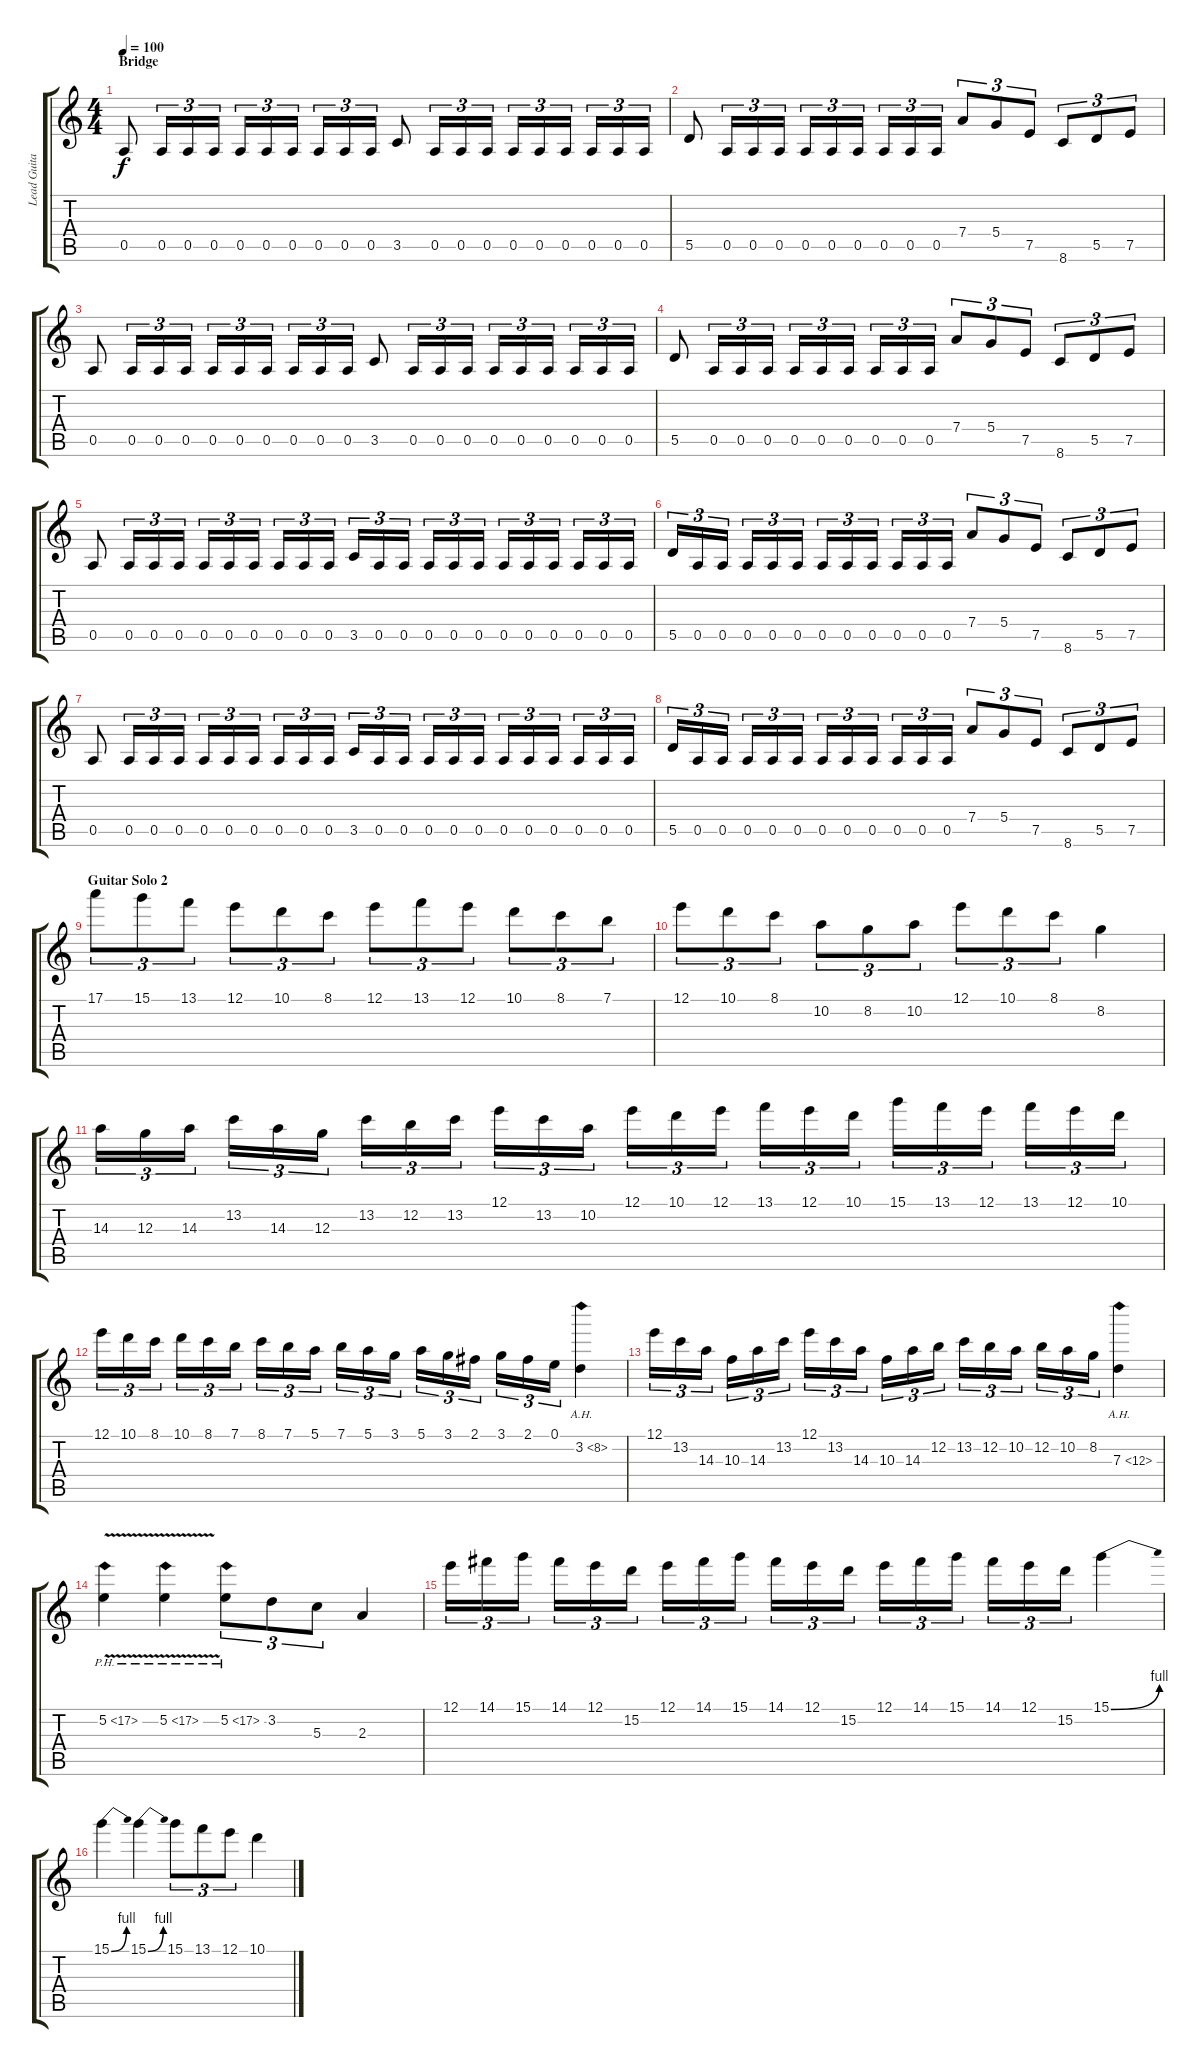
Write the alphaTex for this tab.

\track ("Lead Guitar" "Lead Guita") {instrument distortionguitar}
\staff {score tabs}
\tuning (E4 B3 G3 D3 A2 E2) {hide}
\ts (4 4)
\section ("" "Bridge")
\tempo 100
\clef g2
\ks c
0.5.8{dy f} 0.5.16{tu (3 2)} 0.5.16{tu (3 2)} 0.5.16{tu (3 2)} 0.5.16{tu (3 2)} 0.5.16{tu (3 2)} 0.5.16{tu (3 2)} 0.5.16{tu (3 2)} 0.5.16{tu (3 2)} 0.5.16{tu (3 2)} 3.5.8 0.5.16{tu (3 2)} 0.5.16{tu (3 2)} 0.5.16{tu (3 2)} 0.5.16{tu (3 2)} 0.5.16{tu (3 2)} 0.5.16{tu (3 2)} 0.5.16{tu (3 2)} 0.5.16{tu (3 2)} 0.5.16{tu (3 2)} |
5.5.8 0.5.16{tu (3 2)} 0.5.16{tu (3 2)} 0.5.16{tu (3 2)} 0.5.16{tu (3 2)} 0.5.16{tu (3 2)} 0.5.16{tu (3 2)} 0.5.16{tu (3 2)} 0.5.16{tu (3 2)} 0.5.16{tu (3 2)} 7.4.8{tu (3 2)} 5.4.8{tu (3 2)} 7.5.8{tu (3 2)} 8.6.8{tu (3 2)} 5.5.8{tu (3 2)} 7.5.8{tu (3 2)} |
0.5.8 0.5.16{tu (3 2)} 0.5.16{tu (3 2)} 0.5.16{tu (3 2)} 0.5.16{tu (3 2)} 0.5.16{tu (3 2)} 0.5.16{tu (3 2)} 0.5.16{tu (3 2)} 0.5.16{tu (3 2)} 0.5.16{tu (3 2)} 3.5.8 0.5.16{tu (3 2)} 0.5.16{tu (3 2)} 0.5.16{tu (3 2)} 0.5.16{tu (3 2)} 0.5.16{tu (3 2)} 0.5.16{tu (3 2)} 0.5.16{tu (3 2)} 0.5.16{tu (3 2)} 0.5.16{tu (3 2)} |
5.5.8 0.5.16{tu (3 2)} 0.5.16{tu (3 2)} 0.5.16{tu (3 2)} 0.5.16{tu (3 2)} 0.5.16{tu (3 2)} 0.5.16{tu (3 2)} 0.5.16{tu (3 2)} 0.5.16{tu (3 2)} 0.5.16{tu (3 2)} 7.4.8{tu (3 2)} 5.4.8{tu (3 2)} 7.5.8{tu (3 2)} 8.6.8{tu (3 2)} 5.5.8{tu (3 2)} 7.5.8{tu (3 2)} |
0.5.8 0.5.16{tu (3 2)} 0.5.16{tu (3 2)} 0.5.16{tu (3 2)} 0.5.16{tu (3 2)} 0.5.16{tu (3 2)} 0.5.16{tu (3 2)} 0.5.16{tu (3 2)} 0.5.16{tu (3 2)} 0.5.16{tu (3 2)} 3.5.16{tu (3 2)} 0.5.16{tu (3 2)} 0.5.16{tu (3 2)} 0.5.16{tu (3 2)} 0.5.16{tu (3 2)} 0.5.16{tu (3 2)} 0.5.16{tu (3 2)} 0.5.16{tu (3 2)} 0.5.16{tu (3 2)} 0.5.16{tu (3 2)} 0.5.16{tu (3 2)} 0.5.16{tu (3 2)} |
5.5.16{tu (3 2)} 0.5.16{tu (3 2)} 0.5.16{tu (3 2)} 0.5.16{tu (3 2)} 0.5.16{tu (3 2)} 0.5.16{tu (3 2)} 0.5.16{tu (3 2)} 0.5.16{tu (3 2)} 0.5.16{tu (3 2)} 0.5.16{tu (3 2)} 0.5.16{tu (3 2)} 0.5.16{tu (3 2)} 7.4.8{tu (3 2)} 5.4.8{tu (3 2)} 7.5.8{tu (3 2)} 8.6.8{tu (3 2)} 5.5.8{tu (3 2)} 7.5.8{tu (3 2)} |
0.5.8 0.5.16{tu (3 2)} 0.5.16{tu (3 2)} 0.5.16{tu (3 2)} 0.5.16{tu (3 2)} 0.5.16{tu (3 2)} 0.5.16{tu (3 2)} 0.5.16{tu (3 2)} 0.5.16{tu (3 2)} 0.5.16{tu (3 2)} 3.5.16{tu (3 2)} 0.5.16{tu (3 2)} 0.5.16{tu (3 2)} 0.5.16{tu (3 2)} 0.5.16{tu (3 2)} 0.5.16{tu (3 2)} 0.5.16{tu (3 2)} 0.5.16{tu (3 2)} 0.5.16{tu (3 2)} 0.5.16{tu (3 2)} 0.5.16{tu (3 2)} 0.5.16{tu (3 2)} |
5.5.16{tu (3 2)} 0.5.16{tu (3 2)} 0.5.16{tu (3 2)} 0.5.16{tu (3 2)} 0.5.16{tu (3 2)} 0.5.16{tu (3 2)} 0.5.16{tu (3 2)} 0.5.16{tu (3 2)} 0.5.16{tu (3 2)} 0.5.16{tu (3 2)} 0.5.16{tu (3 2)} 0.5.16{tu (3 2)} 7.4.8{tu (3 2)} 5.4.8{tu (3 2)} 7.5.8{tu (3 2)} 8.6.8{tu (3 2)} 5.5.8{tu (3 2)} 7.5.8{tu (3 2)} |
\section ("" "Guitar Solo 2")
17.1.8{tu (3 2)} 15.1.8{tu (3 2)} 13.1.8{tu (3 2)} 12.1.8{tu (3 2)} 10.1.8{tu (3 2)} 8.1.8{tu (3 2)} 12.1.8{tu (3 2)} 13.1.8{tu (3 2)} 12.1.8{tu (3 2)} 10.1.8{tu (3 2)} 8.1.8{tu (3 2)} 7.1.8{tu (3 2)} |
12.1.8{tu (3 2)} 10.1.8{tu (3 2)} 8.1.8{tu (3 2)} 10.2.8{tu (3 2)} 8.2.8{tu (3 2)} 10.2.8{tu (3 2)} 12.1.8{tu (3 2)} 10.1.8{tu (3 2)} 8.1.8{tu (3 2)} 8.2.4 |
14.3.16{tu (3 2)} 12.3.16{tu (3 2)} 14.3.16{tu (3 2)} 13.2.16{tu (3 2)} 14.3.16{tu (3 2)} 12.3.16{tu (3 2)} 13.2.16{tu (3 2)} 12.2.16{tu (3 2)} 13.2.16{tu (3 2)} 12.1.16{tu (3 2)} 13.2.16{tu (3 2)} 10.2.16{tu (3 2)} 12.1.16{tu (3 2)} 10.1.16{tu (3 2)} 12.1.16{tu (3 2)} 13.1.16{tu (3 2)} 12.1.16{tu (3 2)} 10.1.16{tu (3 2)} 15.1.16{tu (3 2)} 13.1.16{tu (3 2)} 12.1.16{tu (3 2)} 13.1.16{tu (3 2)} 12.1.16{tu (3 2)} 10.1.16{tu (3 2)} |
12.1.16{tu (3 2)} 10.1.16{tu (3 2)} 8.1.16{tu (3 2)} 10.1.16{tu (3 2)} 8.1.16{tu (3 2)} 7.1.16{tu (3 2)} 8.1.16{tu (3 2)} 7.1.16{tu (3 2)} 5.1.16{tu (3 2)} 7.1.16{tu (3 2)} 5.1.16{tu (3 2)} 3.1.16{tu (3 2)} 5.1.16{tu (3 2)} 3.1.16{tu (3 2)} 2.1.16{tu (3 2)} 3.1.16{tu (3 2)} 2.1.16{tu (3 2)} 0.1.16{tu (3 2)} 3.2{ah 5}.4 |
12.1.16{tu (3 2)} 13.2.16{tu (3 2)} 14.3.16{tu (3 2)} 10.3.16{tu (3 2)} 14.3.16{tu (3 2)} 13.2.16{tu (3 2)} 12.1.16{tu (3 2)} 13.2.16{tu (3 2)} 14.3.16{tu (3 2)} 10.3.16{tu (3 2)} 14.3.16{tu (3 2)} 12.2.16{tu (3 2)} 13.2.16{tu (3 2)} 12.2.16{tu (3 2)} 10.2.16{tu (3 2)} 12.2.16{tu (3 2)} 10.2.16{tu (3 2)} 8.2.16{tu (3 2)} 7.3{ah 5}.4 |
5.2{ph 12 v}.4 5.2{ph 12 v}.4 5.2{ph 12}.8{tu (3 2)} 3.2.8{tu (3 2)} 5.3.8{tu (3 2)} 2.3.4 |
12.1.16{tu (3 2)} 14.1.16{tu (3 2)} 15.1.16{tu (3 2)} 14.1.16{tu (3 2)} 12.1.16{tu (3 2)} 15.2.16{tu (3 2)} 12.1.16{tu (3 2)} 14.1.16{tu (3 2)} 15.1.16{tu (3 2)} 14.1.16{tu (3 2)} 12.1.16{tu (3 2)} 15.2.16{tu (3 2)} 12.1.16{tu (3 2)} 14.1.16{tu (3 2)} 15.1.16{tu (3 2)} 14.1.16{tu (3 2)} 12.1.16{tu (3 2)} 15.2.16{tu (3 2)} 15.1{be (bend 0 0 60 4)}.4 |
15.1{be (bend 0 0 60 4)}.4 15.1{be (bend 0 0 60 4)}.4 15.1.8{tu (3 2)} 13.1.8{tu (3 2)} 12.1.8{tu (3 2)} 10.1.4
